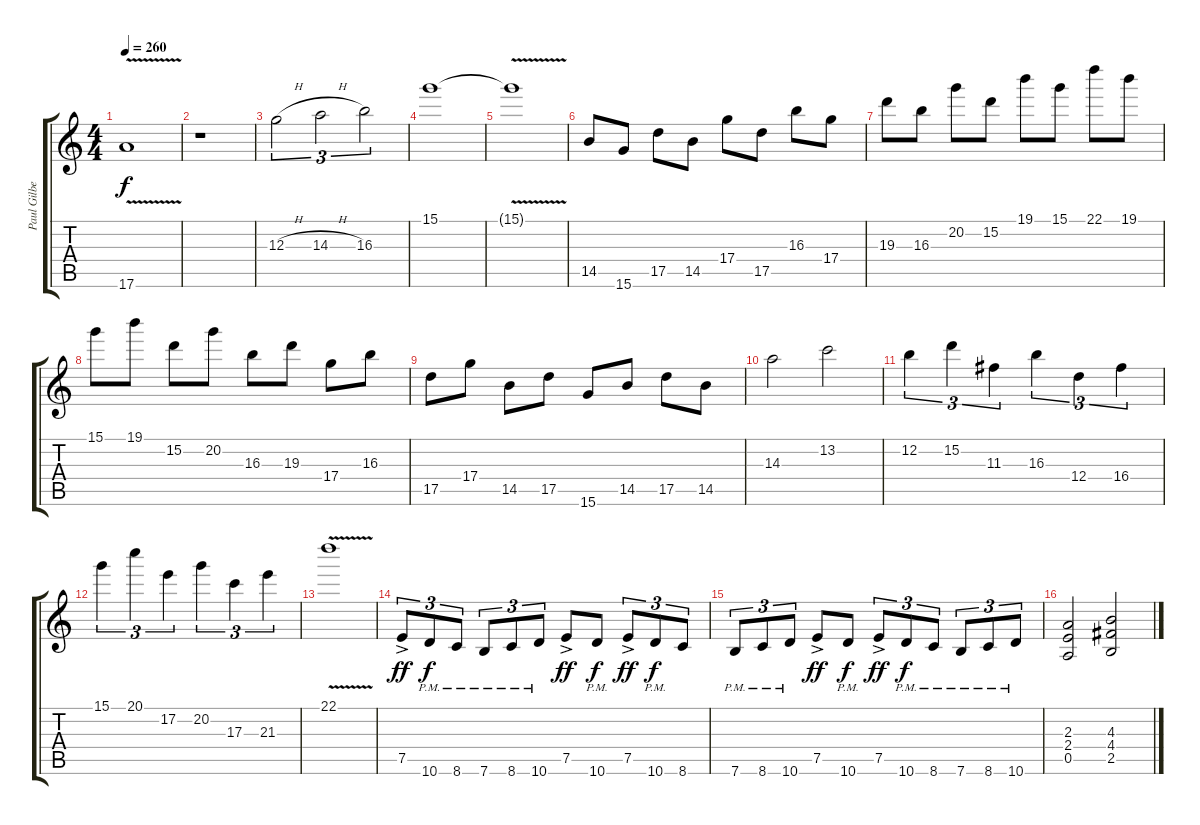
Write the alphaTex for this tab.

\track ("Paul Gilbert" "Paul Gilbe") {instrument distortionguitar}
\staff {score tabs}
\tuning (E4 B3 G3 D3 A2 E2) {hide}
\ts (4 4)
\tempo 260
\clef g2
\ks c
17.6{v}.1{dy f} |
r.1 |
12.3{h}.2{tu (3 2)} 14.3{h}.2{tu (3 2)} 16.3.2{tu (3 2)} |
15.1.1 |
15.1{v t}.1 |
14.5.8 15.6.8 17.5.8 14.5.8 17.4.8 17.5.8 16.3.8 17.4.8 |
19.3.8 16.3.8 20.2.8 15.2.8 19.1.8 15.1.8 22.1.8 19.1.8 |
15.1.8 19.1.8 15.2.8 20.2.8 16.3.8 19.3.8 17.4.8 16.3.8 |
17.5.8 17.4.8 14.5.8 17.5.8 15.6.8 14.5.8 17.5.8 14.5.8 |
14.3.2 13.2.2 |
12.2.4{tu (3 2)} 15.2.4{tu (3 2)} 11.3.4{tu (3 2)} 16.3.4{tu (3 2)} 12.4.4{tu (3 2)} 16.4.4{tu (3 2)} |
15.1.4{tu (3 2)} 20.1.4{tu (3 2)} 17.2.4{tu (3 2)} 20.2.4{tu (3 2)} 17.3.4{tu (3 2)} 21.3.4{tu (3 2)} |
22.1{v}.1 |
7.5{ac}.8{tu (3 2) dy ff} 10.6{pm}.8{tu (3 2) dy f} 8.6{pm}.8{tu (3 2)} 7.6{pm}.8{tu (3 2)} 8.6{pm}.8{tu (3 2)} 10.6{pm}.8{tu (3 2)} 7.5{ac}.8{dy ff} 10.6{pm}.8{dy f} 7.5{ac}.8{tu (3 2) dy ff} 10.6{pm}.8{tu (3 2) dy f} 8.6.8{tu (3 2)} |
7.6{pm}.8{tu (3 2)} 8.6{pm}.8{tu (3 2)} 10.6{pm}.8{tu (3 2)} 7.5{ac}.8{dy ff} 10.6{pm}.8{dy f} 7.5{ac}.8{tu (3 2) dy ff} 10.6{pm}.8{tu (3 2) dy f} 8.6{pm}.8{tu (3 2)} 7.6{pm}.8{tu (3 2)} 8.6{pm}.8{tu (3 2)} 10.6{pm}.8{tu (3 2)} |
(2.3 2.4 0.5).2 (4.3 4.4 2.5).2
